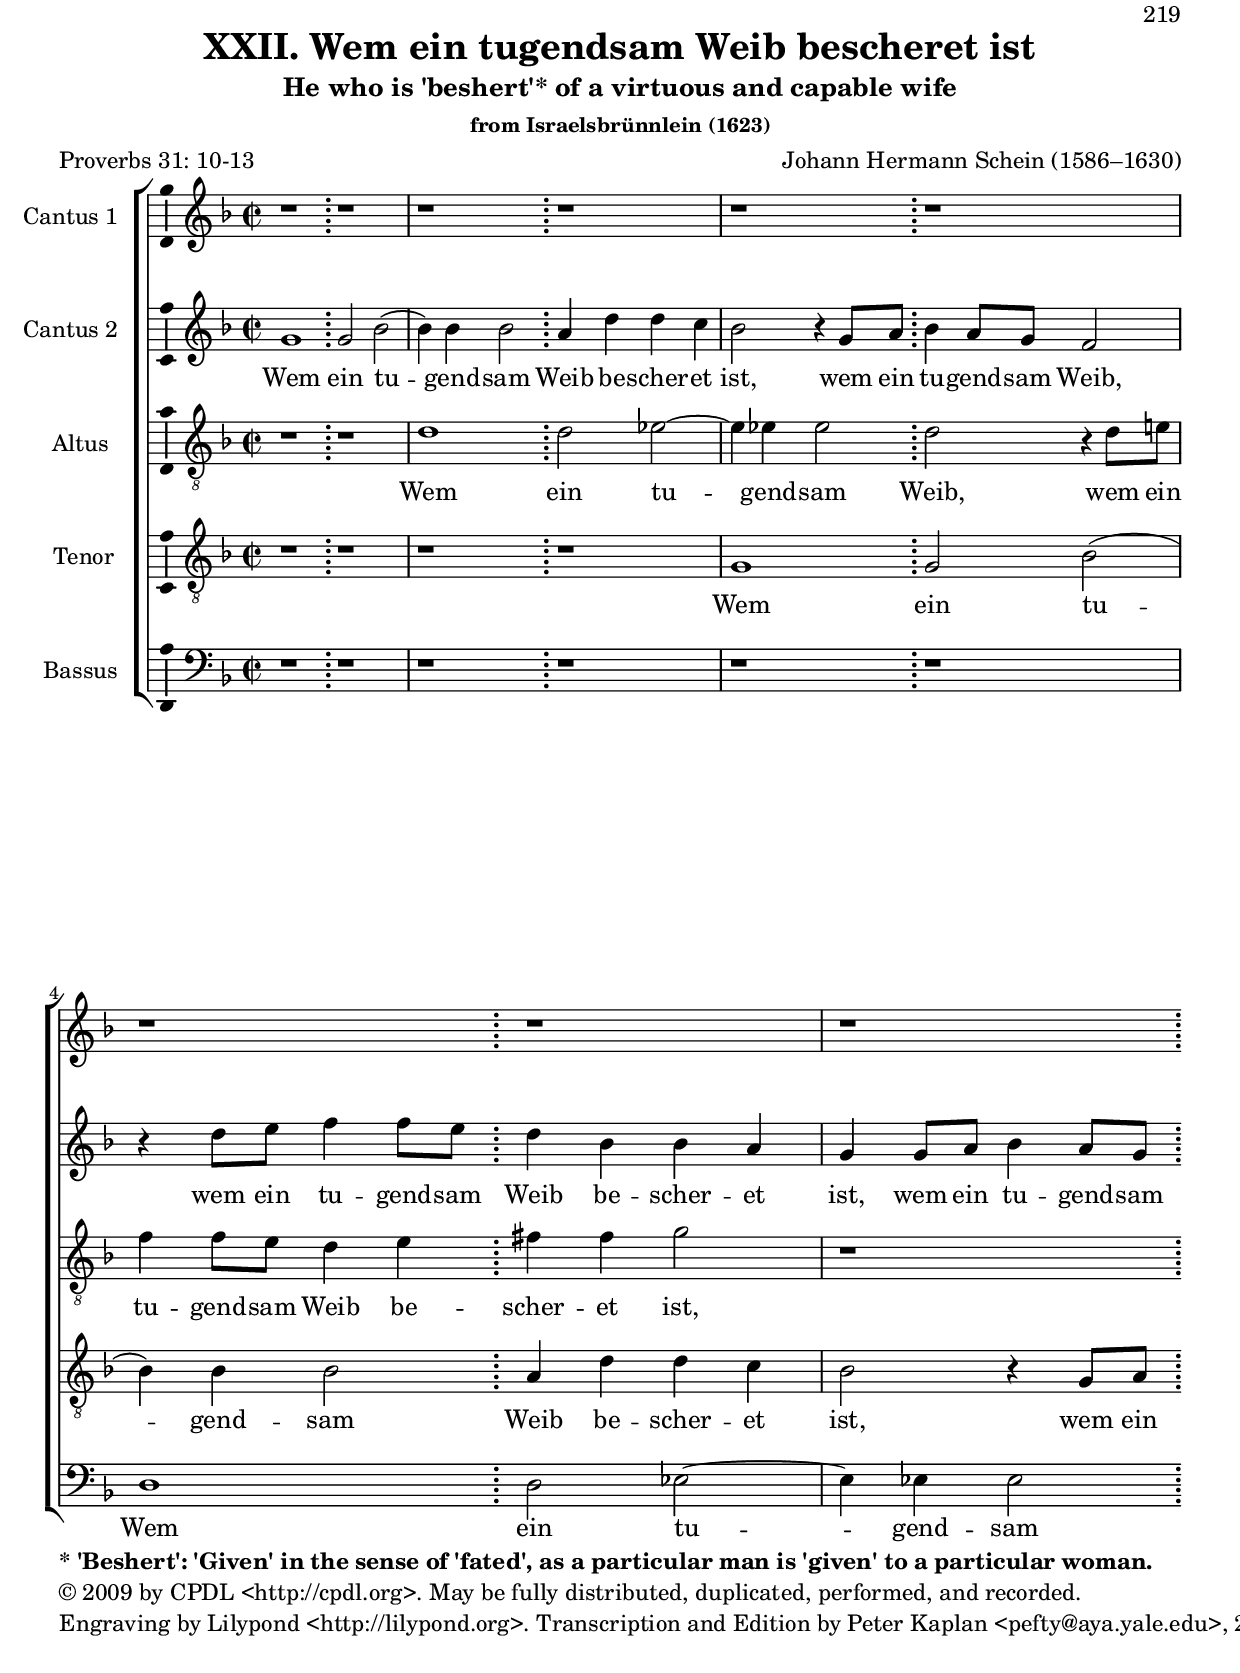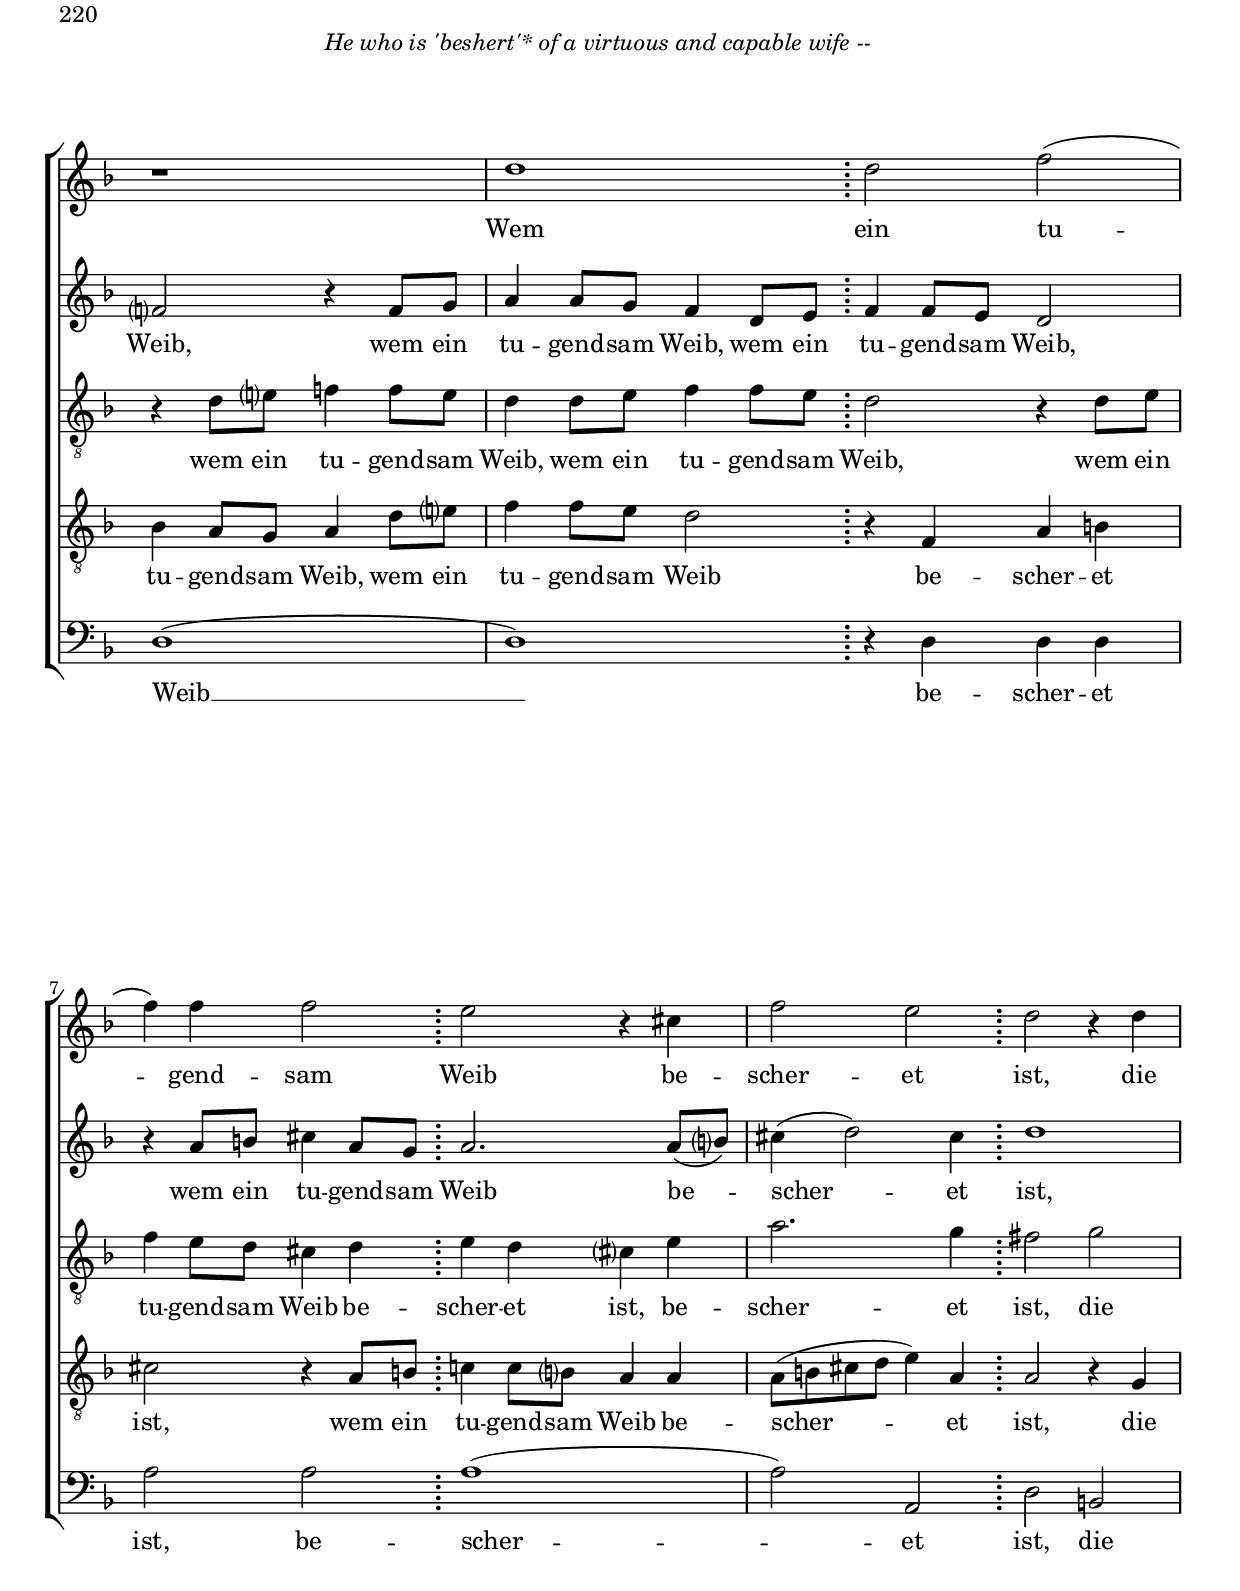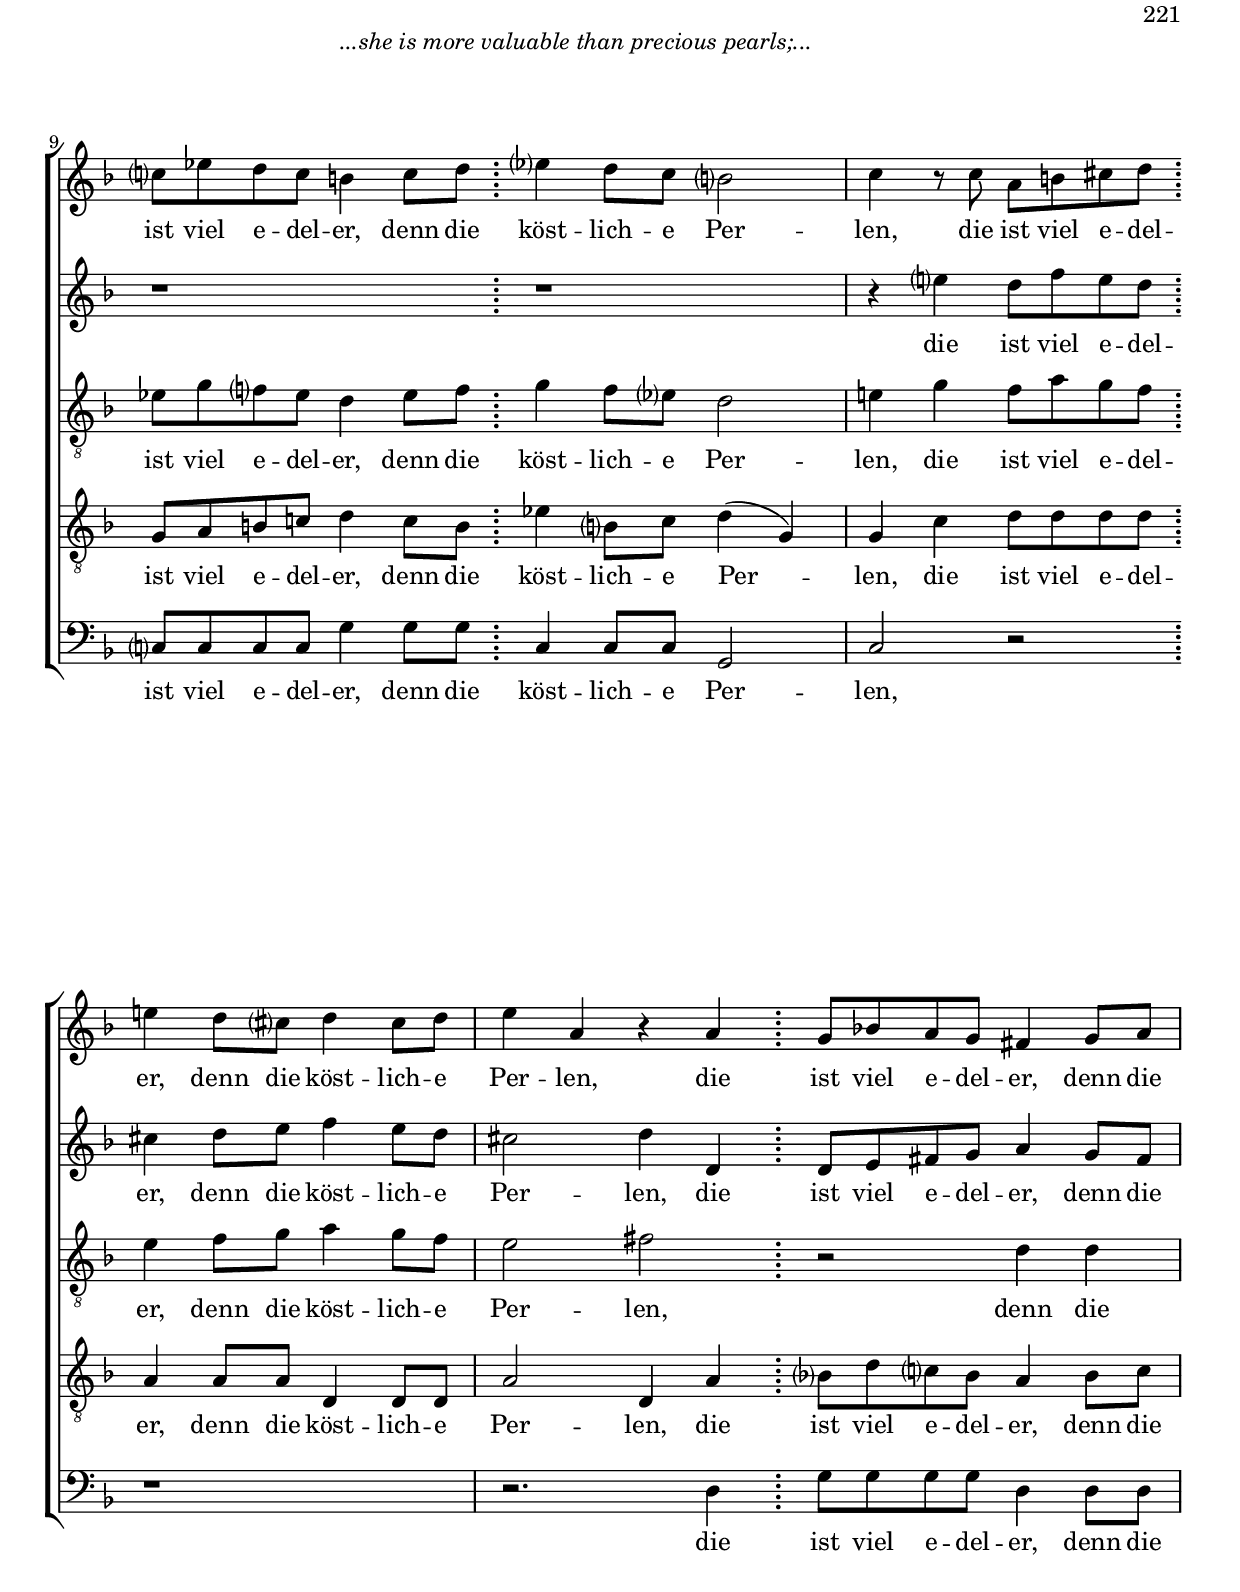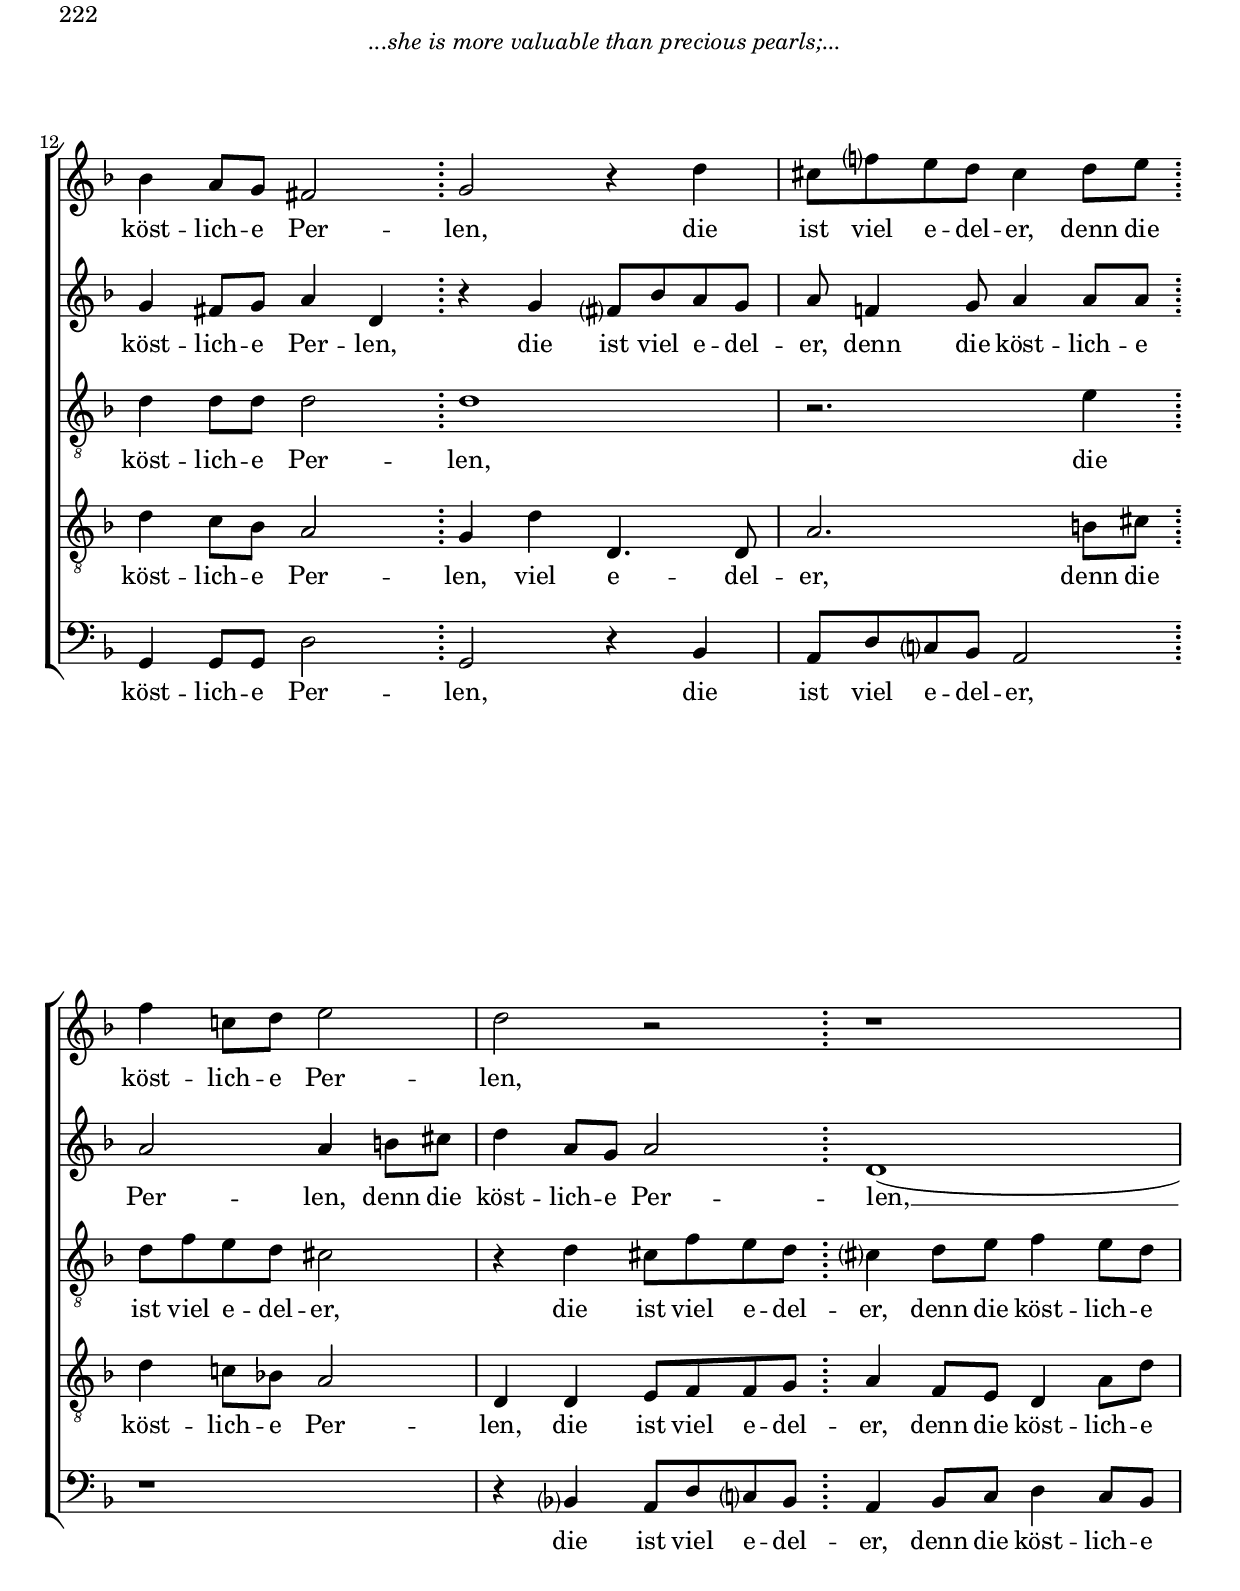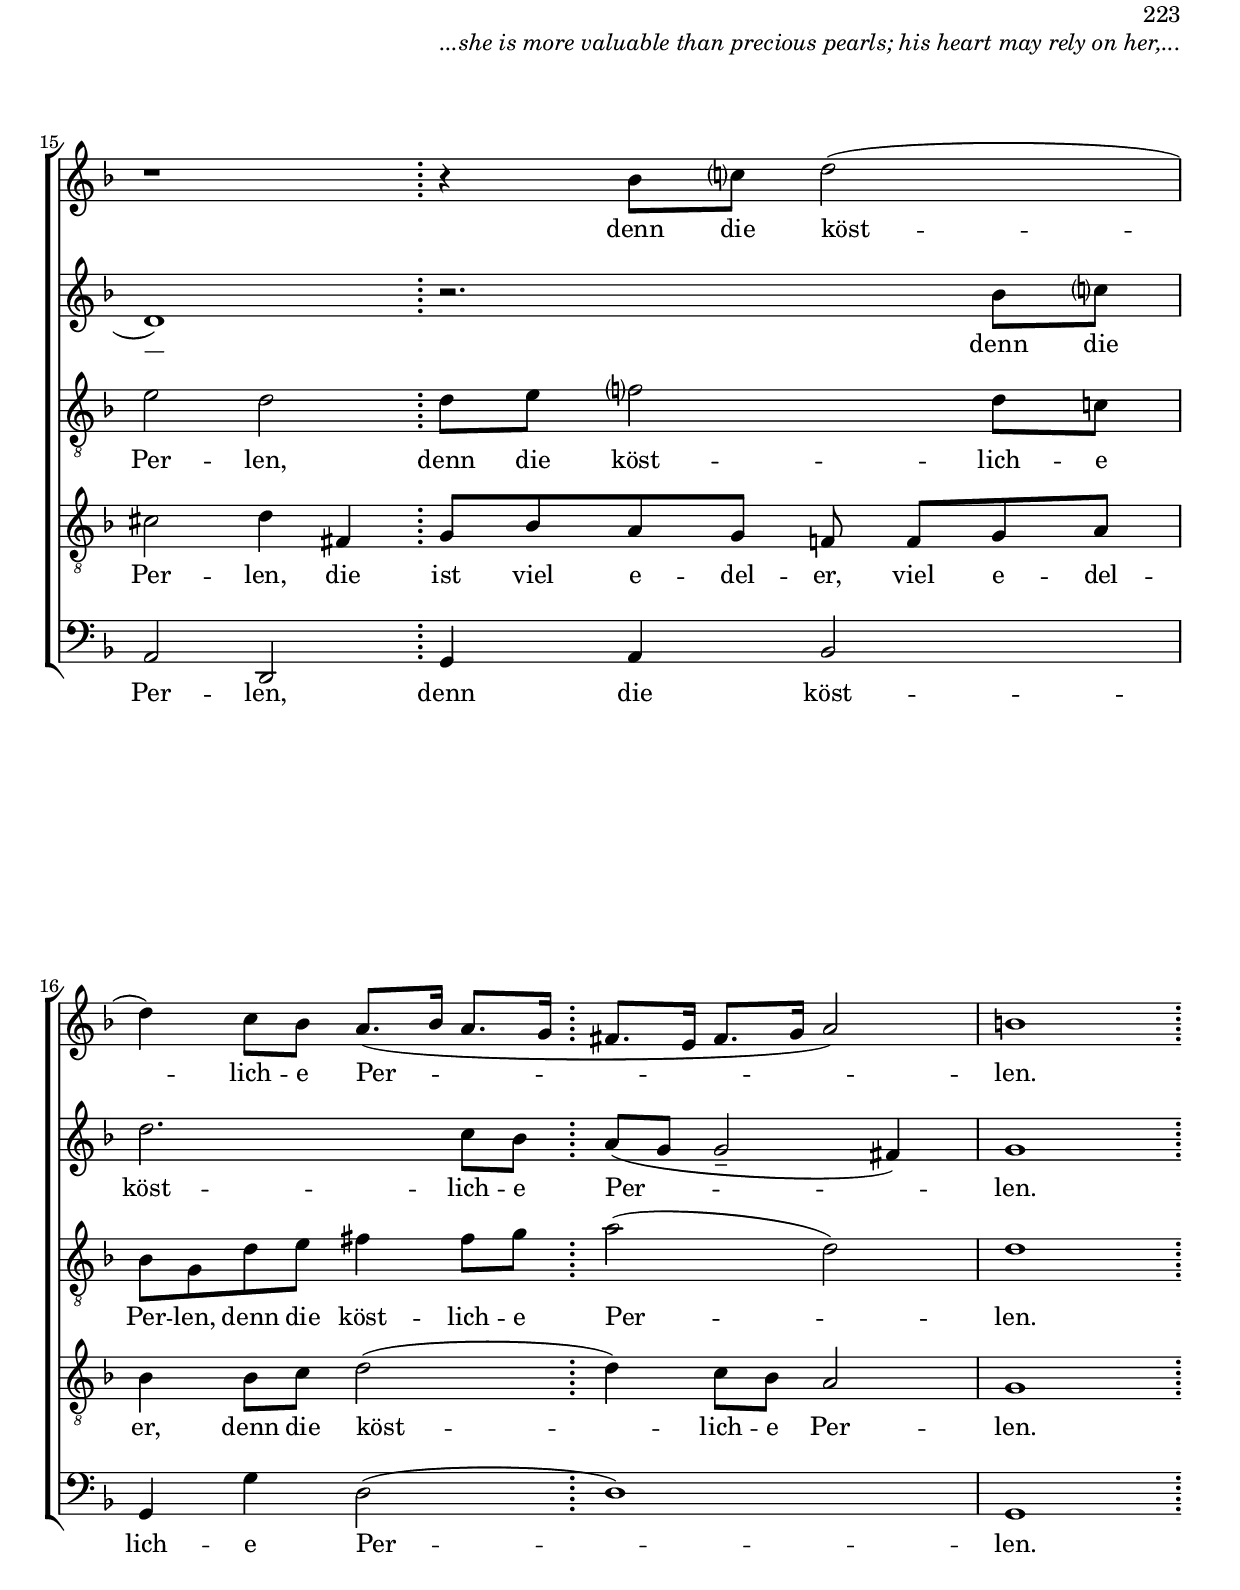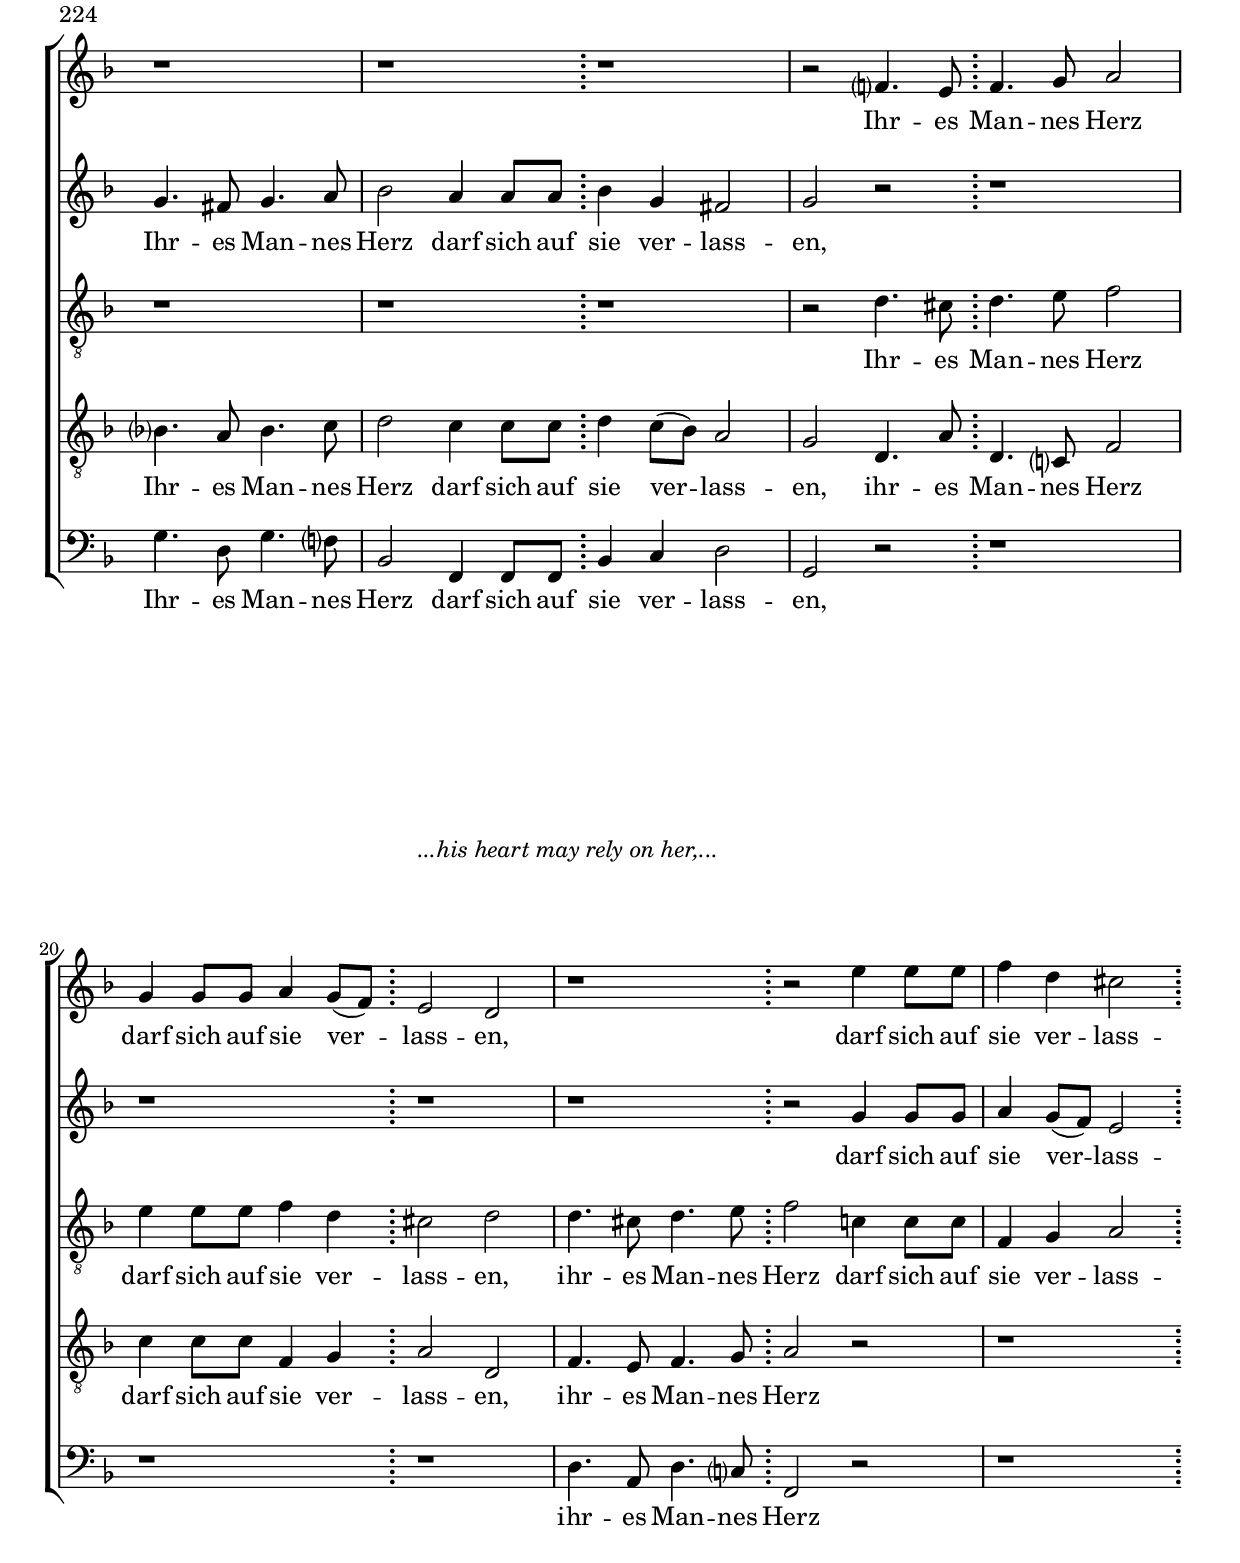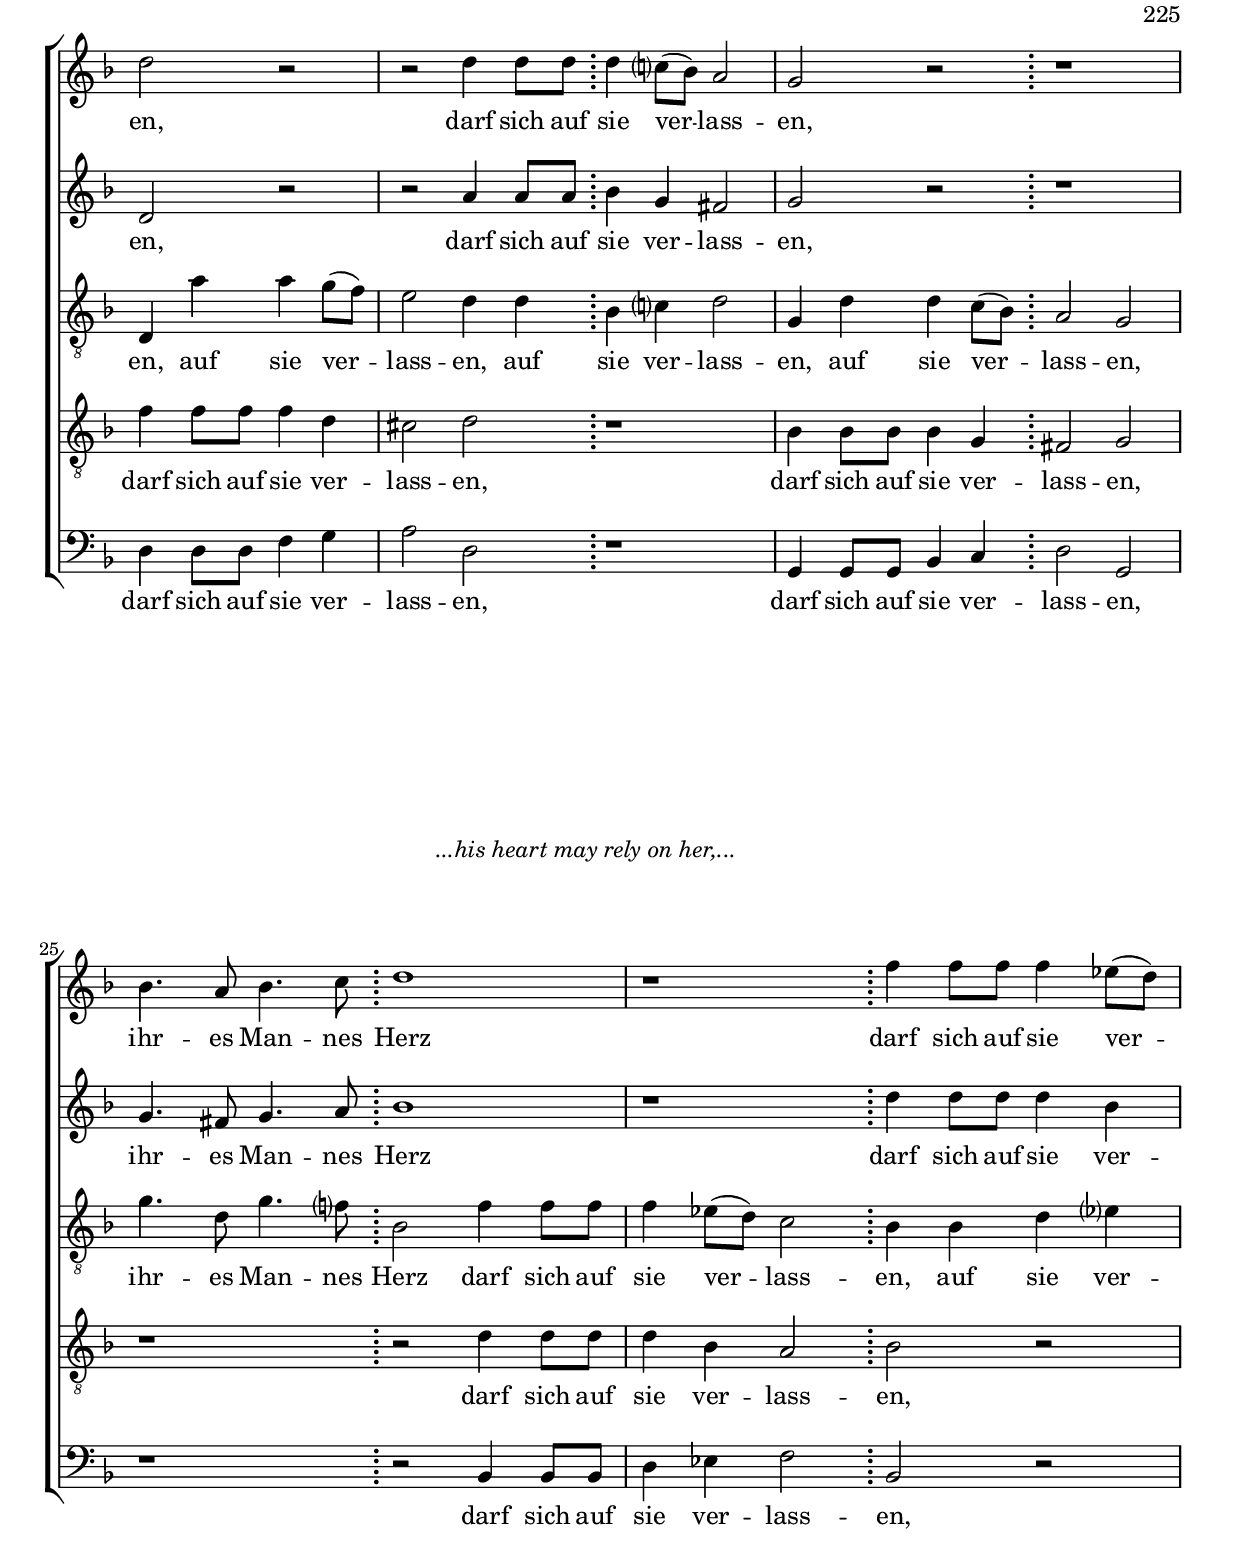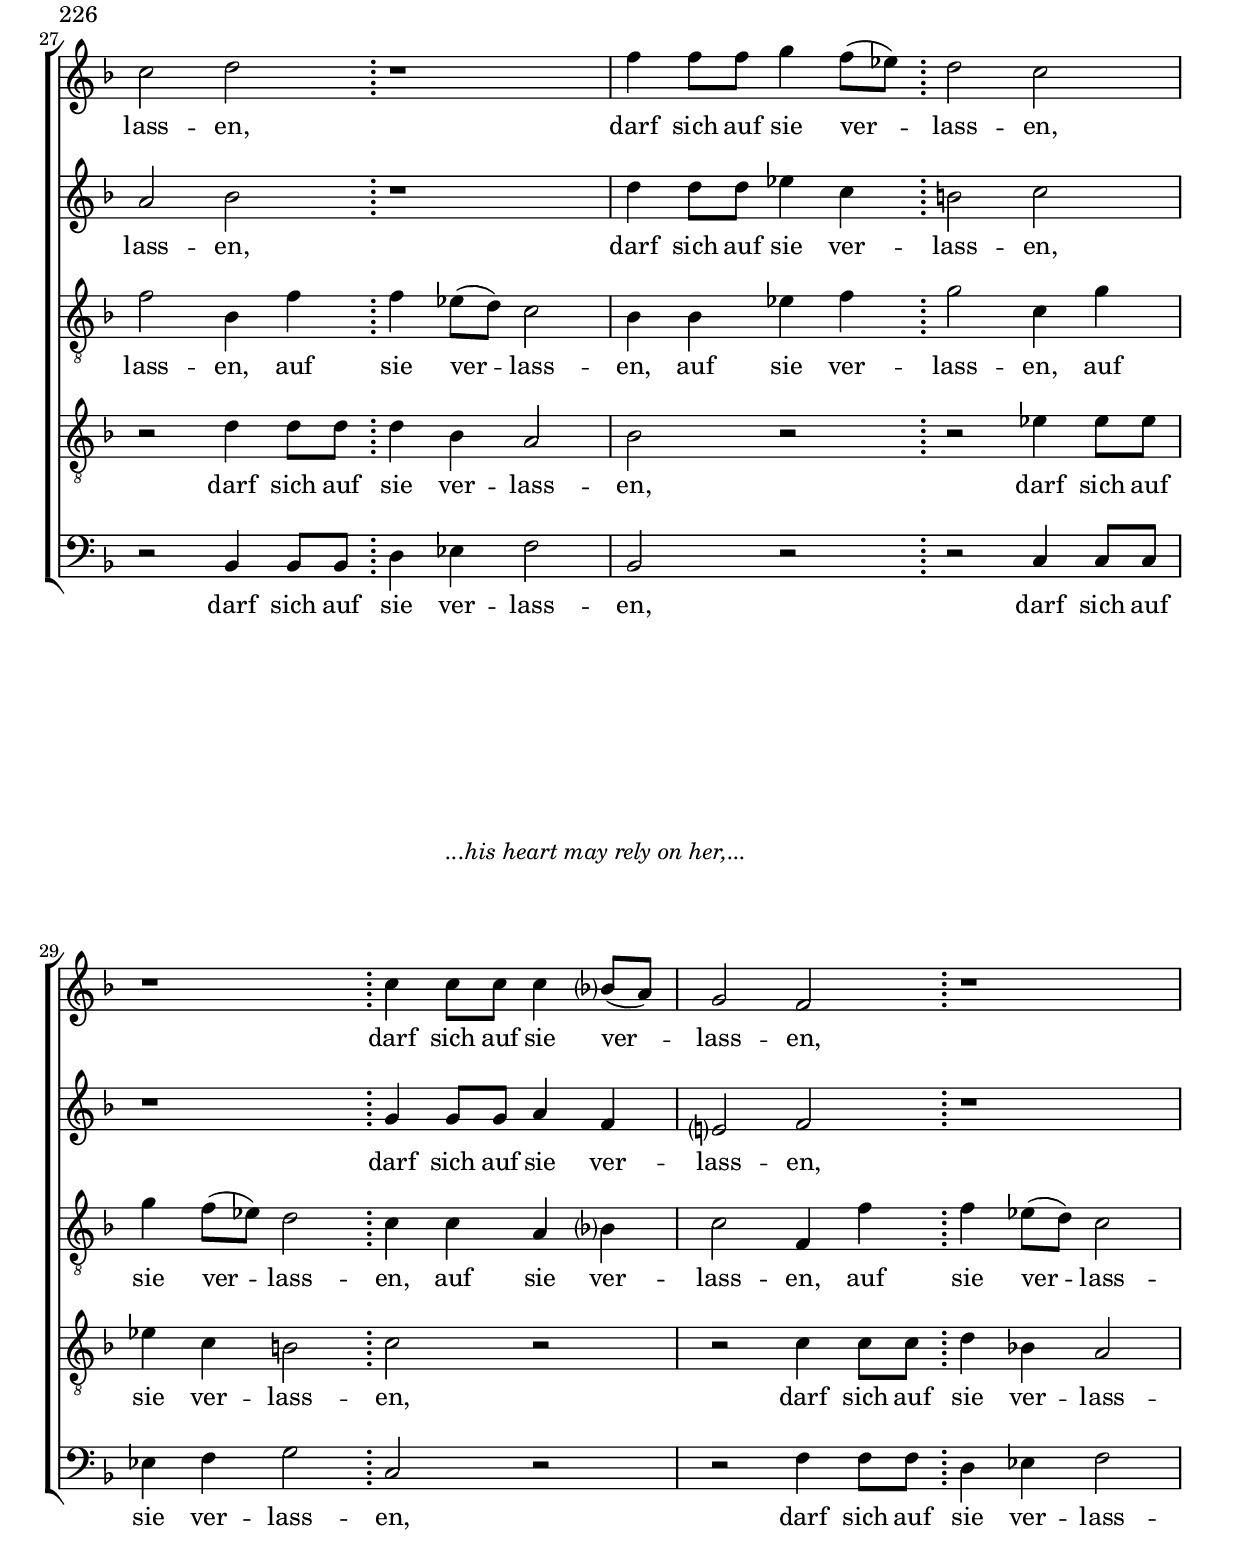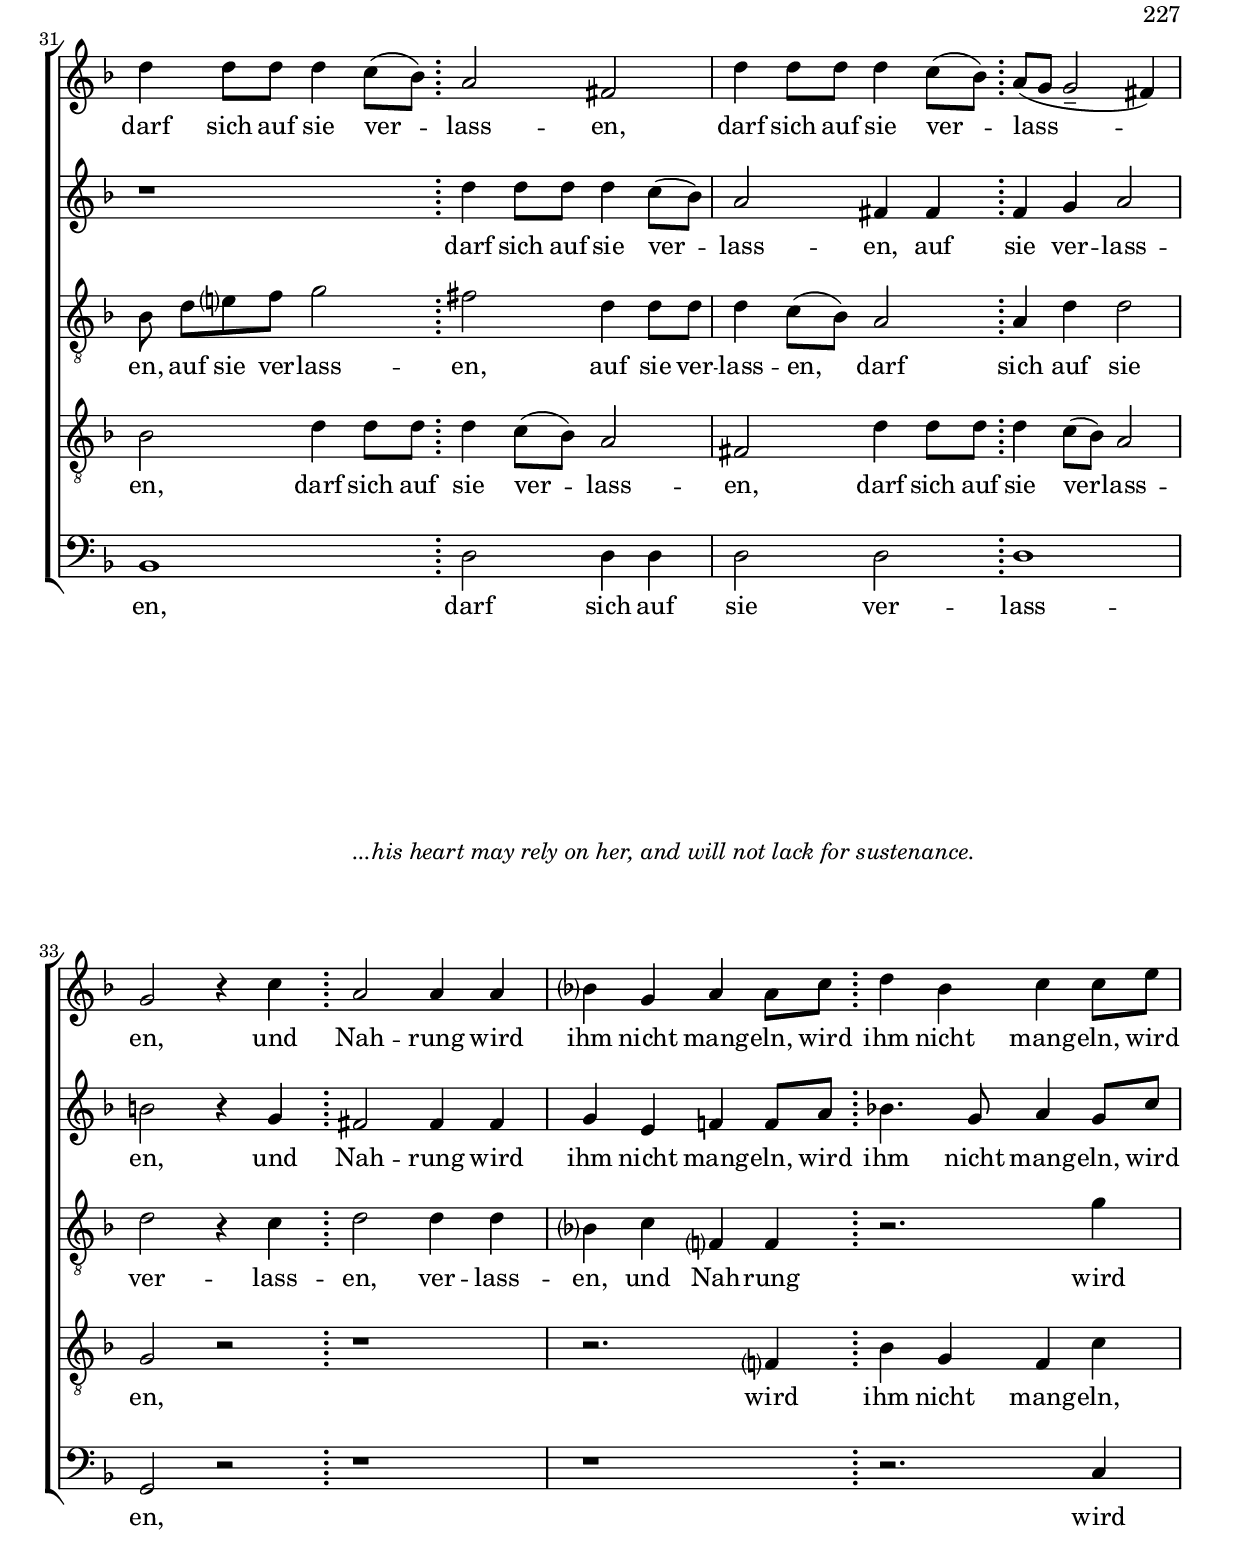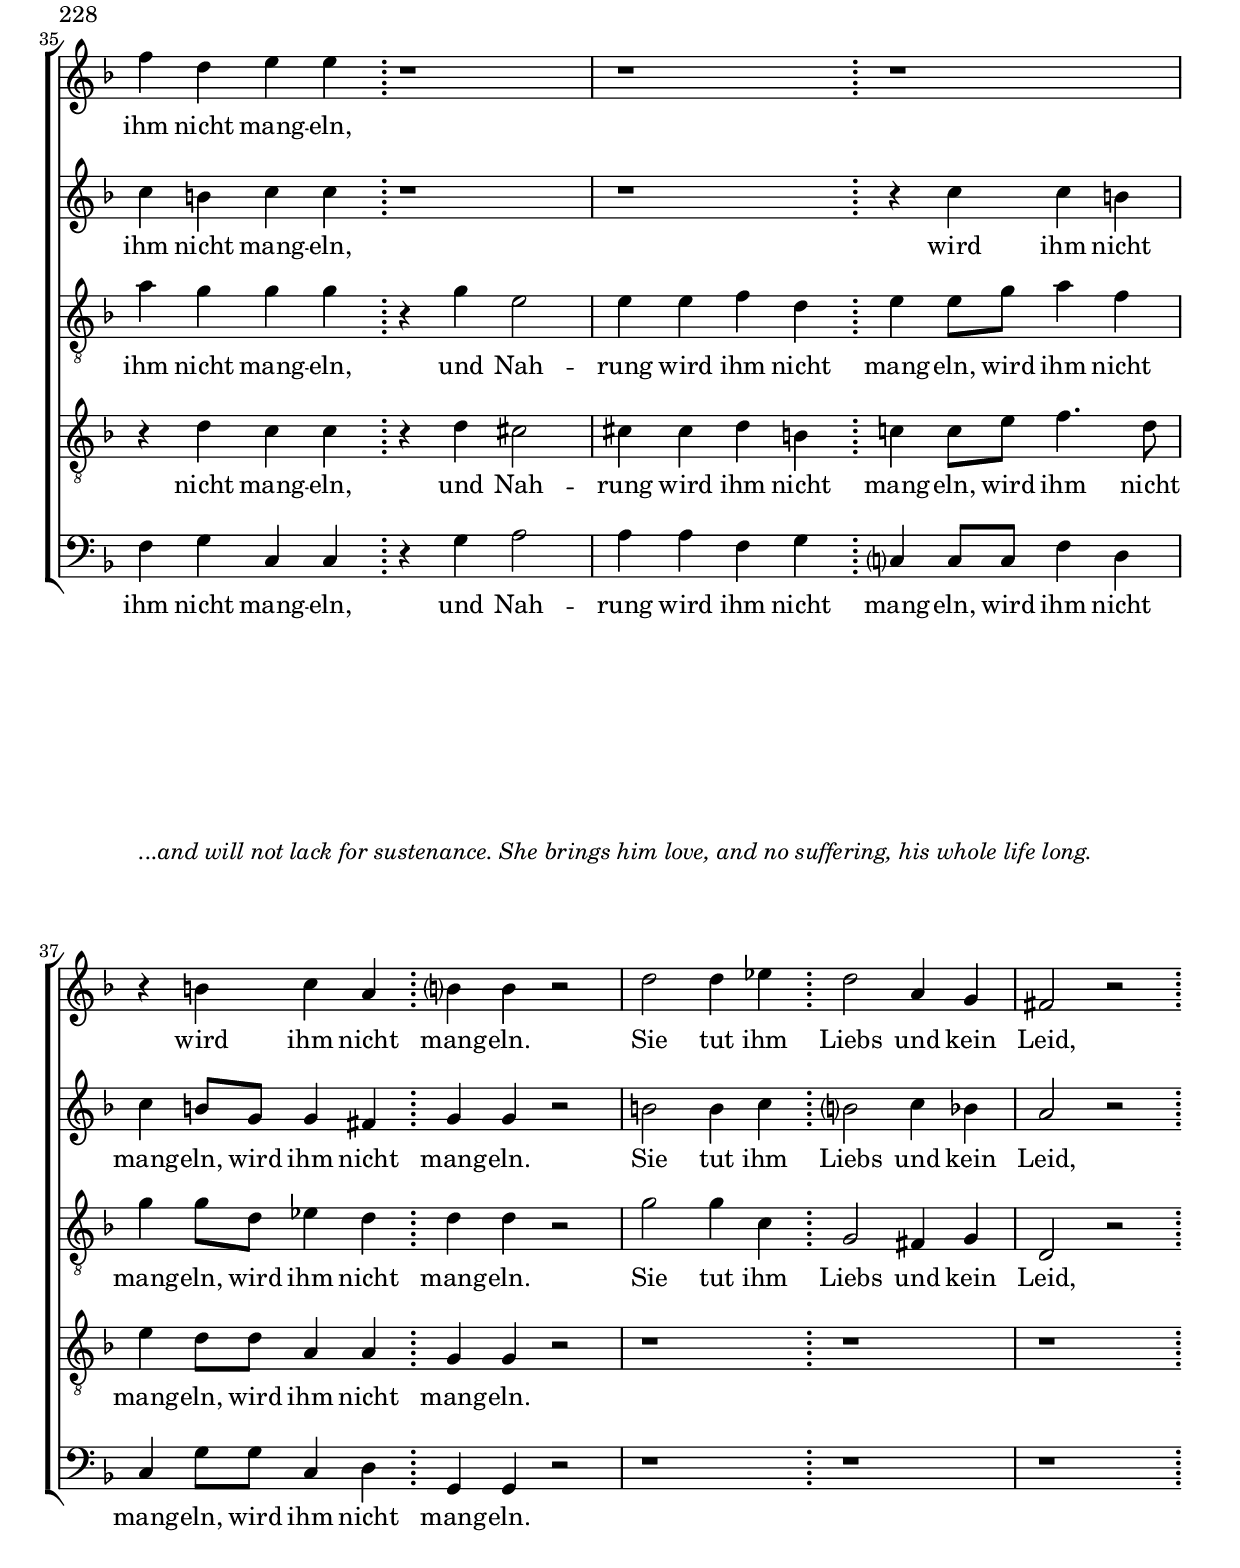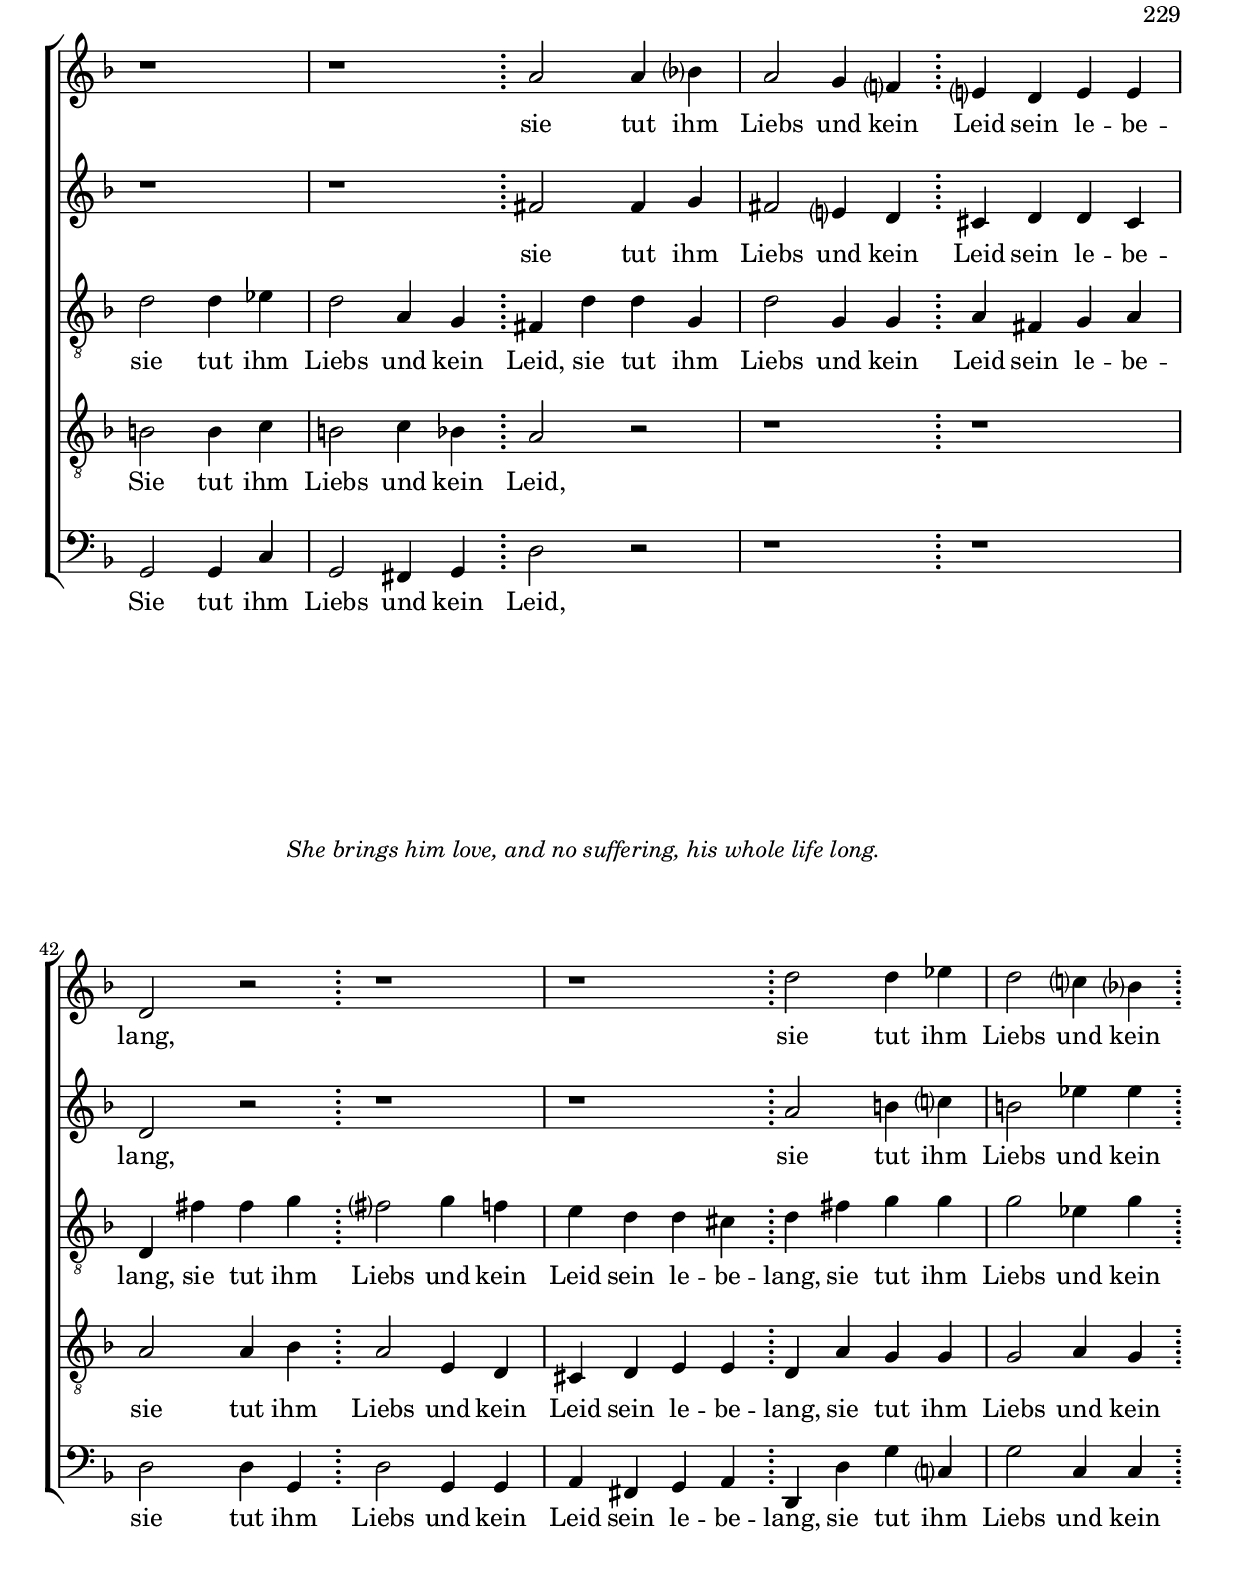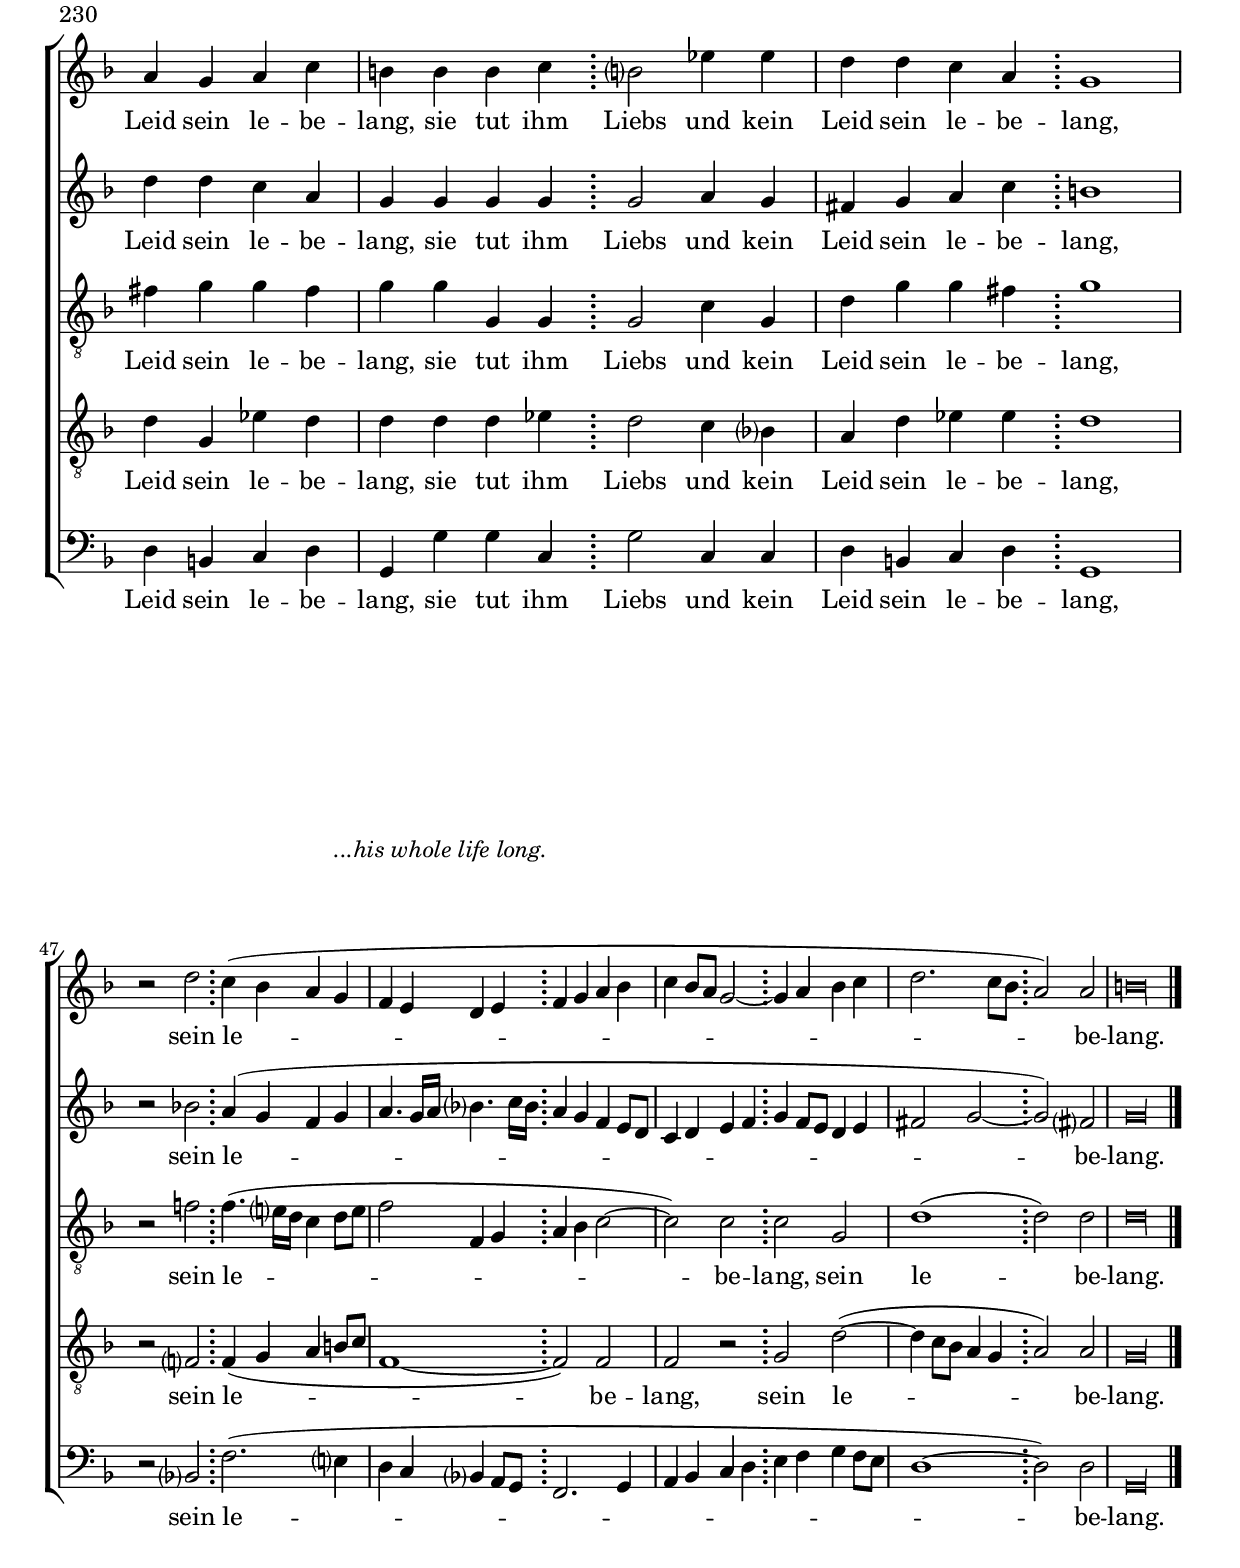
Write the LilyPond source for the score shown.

     \version "2.10.10"

twentytwolineone = \markup{ \hspace#0 \raise #10 \italic \line {He who is 'beshert'* of a virtuous and capable wife -- }}
twentytwolinetwo = \markup{ \hspace#0 \raise #10 \italic \line {...she is more valuable than precious pearls;...}}
twentytwolinetwothree = \markup{ \hspace#0 \raise #10 \italic \line {...she is more valuable than precious pearls; his heart may rely on her,...}}
twentytwolinethree = \markup{ \hspace#0 \raise #10 \italic \line {...his heart may rely on her,...}}
twentytwolinethreefour = \markup{ \hspace#0 \raise #10 \italic \line {...his heart may rely on her, and will not lack for sustenance.}}
twentytwolinefourfive = \markup{ \hspace#0 \raise #10 \italic \line {...and will not lack for sustenance. She brings him love, and no suffering, his whole life long.}}
twentytwolinefive = \markup{ \hspace#0 \raise #10 \italic \line {She brings him love, and no suffering, his whole life long.}}
twentytwolinefiveb = \markup{ \hspace#0 \raise #10 \italic \line {...his whole life long.}}


\paper {
 first-page-number = #219
 print-first-page-number = ##t
  between-system-space = 2.0\cm
  between-system-padding = #1
  ragged-bottom=##f
  ragged-last-bottom=##f
  bottom-margin = 2.0\cm
  top-margin = 0.1\cm
%  system-count = #16
  systemSeparatorMarkup = ""
	oddFooterMarkup = \markup \abs-fontsize #11 {
		\on-the-fly #first-page { \column { 
        \bold \line{* 'Beshert': 'Given' in the sense of 'fated', as a particular man is 'given' to a particular woman.}
              \line {© 2009 by CPDL <http://cpdl.org>. May be fully distributed, duplicated, performed, and recorded.}
              \line {Engraving by Lilypond <http://lilypond.org>. Transcription and Edition by Peter Kaplan <pefty@aya.yale.edu>, 2009.}
                                               }
                                     }
                                                   }
        }
\header {
    title = "XXII. Wem ein tugendsam Weib bescheret ist"
    subtitle = "He who is 'beshert'* of a virtuous and capable wife"
    subsubtitle = "from Israelsbrünnlein (1623)"
    composer = "Johann Hermann Schein (1586–1630)"
    date = "1623"
    poet = "Proverbs 31: 10-13"
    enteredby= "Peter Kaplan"
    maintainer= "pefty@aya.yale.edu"
    texidoc = "I have tried to limit my own editorial markings and interpretations.  Altus line cleffed for tenor rather than treble voice."
}



\pointAndClickOff

     \score { 
      <<
        \new ChoirStaff <<
        \new Staff = CantusOne <<
               {  
      <<
     \override Stem #'neutral-direction = #up 
     \override Staff.TimeSignature #'style = #'()
        \clef treble
        \key d \minor 
        \new Voice = "CantusOne" {
     \override NoteHead #'style = #'baroque
        \set Staff.midiInstrument = "synth voice"
        \set Staff.vocalName = "Cantus 1  "

\time 4/2
\once \override Staff.TimeSignature #'stencil = #ly:text-interface::print
\once \override Staff.TimeSignature #'text = \markup \musicglyph #"timesig.C22"
% final copy should just say "¢"
r1                                      \bar ":" r
r1                                      \bar ":" r
r1                                      \bar ":" r
\break
r1                                      \bar ":" r
% measure 5
r1                                                 \bar ":" <<{r}{s2 s^\twentytwolineone}>> 
d''1                                               \bar ":" d''2 f''(
f''4) f'' f''2                            \bar ":" e''2 r4 cis''
f''2 e''                                           \bar ":" d'' r4 d''
c''?8 ees'' d'' c'' b'4^\twentytwolinetwo c''8 d'' \bar ":" ees''?4 d''8 c'' b'?2 
% measure 10
c''4 r8 c''8 a' b' cis'' d''                     \bar ":" e''!4 d''8 cis''? d''4 cis''8 d''
e''4 a' r a'                                     \bar ":" g'8 bes'! a' g' fis'4 g'8 a'
bes'4 a'8 g' <<{fis'2}{s4 s^\twentytwolinetwo}>> \bar ":" g'2 r4 d''                    
cis''8 f''? e'' d'' cis''4 d''8 e''              \bar ":" f''4 c''8 d'' e''2
d''2 r                                           \bar ":" r1
                                \break
% measure 15
r1                                      \bar ":" r4^\twentytwolinetwothree bes'8 c''? d''2(
d''4) c''8 bes' a'8.( bes'16 a'8. g'16  \bar ":" fis'8. e'16 fis'8. g'16 a'2)
b'1                           \break    \bar ":" r
r1                                      \bar ":" r
r2 f'?4. e'8                            \bar ":" f'4. g'8 a'2
% measure 20
g'4 g'8 g' a'4 g'8( f')                 \bar ":" e'2^\twentytwolinethree d'
r1                                      \bar ":" r2 e''4 e''8 e''
f''4 d'' cis''2                         \bar ":" d''2 r
r2 d''4 d''8 d''                        \bar ":" d''4 c''?8( bes') a'2
g'2 r                                   \bar ":" r1
                                \break
% measure 25
bes'4. a'8 bes'4. c''8                  \bar ":" <<{d''1}{s4 s2.^\twentytwolinethree}>>
r1                                      \bar ":" f''4 f''8 f'' f''4 ees''8( d'')
c''2 d''                                \bar ":" r1
f''4 f''8 f'' g''4 f''8( ees'')         \bar ":" d''2 c''
r1                                      \bar ":" c''4 c''8^\twentytwolinethree c'' c''4 bes'?8( a')
% measure 30 
g'2 f'                                  \bar ":" r1
d''4 d''8 d'' d''4 c''8( bes')          \bar ":" a'2 fis'
d''4 d''8 d'' d''4 c''8( bes')          \bar ":" a'( g' g'2-- fis'4) 
                               \break
g'2 r4 c''                              \bar ":" a'2^\twentytwolinethreefour a'4 a'
bes'?4 g' a' a'8 c''                    \bar ":" d''4 bes' c'' c''8 e''
% measure 35
f''4 d'' e'' e''                        \bar ":" r1
r1                                      \bar ":" r
r4^\twentytwolinefourfive b' c'' a'     \bar ":" b'? b' r2
d''2 d''4 ees''                         \bar ":" d''2 a'4 g'
fis'2 r                                 \bar ":" r1
% measure 40
r1                                      \bar ":" a'2 a'4 bes'?
a'2 g'4 f'?                             \bar ":" e'? d' e' e'
d'2 <<{r}{s4 s^\twentytwolinefive}>>    \bar ":" r1
r1                                      \bar ":" d''2 d''4 ees''
d''2 c''?4 bes'?                        \bar ":" a'4 g' a' c''
% measure 45
b'4 b' b' c''                           \bar ":" b'?2 ees''4 ees''
d''4 d'' c'' a'                         \bar ":" g'1
                                \break
r2 d''                                  \bar ":" c''4( bes' a' g'^\twentytwolinefiveb
f'4 e' d' e'                            \bar ":" f' g' a'  bes'
c''4 bes'8 a' g'2~                      \bar ":" g'4 a' bes' c''
d''2. c''8 bes'                         \bar ":" a'2) a'
\time 8/2
\once \override Staff.TimeSignature #'stencil = #ly:text-interface::print
b'\longa    \bar "|."
}
>>
}

>>

\new Lyrics 
\lyricsto "CantusOne"
        { 





Wem ein tu --
 gend -- sam Weib be --
scher -- et ist, die
ist viel e -- del -- er, denn die köst -- lich -- e Per --
len, die ist viel e -- del -- er, denn die köst -- lich -- e 
Per -- len, die ist viel e -- del -- er, denn die 
köst -- lich -- e Per -- len, die
ist viel e -- del -- er, denn die köst -- lich -- e Per --
len,
 denn die köst -- 
 lich -- e Per --
len.

 Ihr -- es Man -- nes Herz
darf sich auf sie ver -- lass -- en,
 darf sich auf 
sie ver -- lass -- en,
 darf sich auf sie ver -- lass -- 
en,
ihr -- es Man -- nes Herz
 darf sich auf sie ver -- 
lass -- en,
darf sich auf sie ver -- lass -- en,
 darf sich auf sie ver -- 
lass -- en,
darf sich auf sie ver -- lass -- en,
darf sich auf sie ver -- lass -- 
en, und Nah -- rung wird
ihm nicht mang -- eln, wird
ihm nicht mang -- eln, wird
ihm nicht mang -- eln,

 wird ihm nicht mang -- eln.
Sie tut ihm Liebs und kein
Leid,
 sie tut ihm 
Liebs und kein Leid sein le -- be --
lang,
 sie tut ihm 
Liebs und kein Leid sein le -- be --
lang, sie tut ihm Liebs und kein 
Leid sein le -- be -- lang,
 sein le -- 


 be -- 
lang.

}



        \new Staff = CantusTwo <<
               {  
      <<
     \override Stem #'neutral-direction = #up 
     \override Staff.TimeSignature #'style = #'()
        \clef treble
        \key d \minor 
        \new Voice = "CantusTwo" {
     \override NoteHead #'style = #'baroque
        \set Staff.midiInstrument = "synth voice"
        \set Staff.vocalName = "Cantus 2  "

\time 4/2
\once \override Staff.TimeSignature #'stencil = #ly:text-interface::print
\once \override Staff.TimeSignature #'text = \markup \musicglyph #"timesig.C22"
% final copy should just say "¢"
g'1 g'2 bes'( 
bes'4) bes' bes'2 a'4 d'' d'' c'' 
bes'2 r4 g'8 a' bes'4 a'8 g' f'2
r4 d''8 e'' f''4 f''8 e'' d''4 bes' bes' a'
% measure 5
g'4 g'8 a' bes'4 a'8 g' f'?2 r4 f'8 g'
a'4 a'8 g' f'4 d'8 e' f'4 f'8 e' d'2
r4 a'8 b' cis''4 a'8 g' a'2. a'8( b'?)
cis''4( d''2) cis''4 d''1
r1 r
% measure 10
r4 e''? d''8 f'' e'' d'' cis''4 d''8 e'' f''4 e''8 d'' 
cis''2 d''4 d' d'8 e' fis' g' a'4 g'8 fis'
g'4 fis'8 g' a'4 d' r g' fis'?8 bes' a' g'
a'8 f'!4 g'8 a'4 a'8 a' a'2 a'4 b'8 cis''
d''4 a'8 g' a'2 d'1(
% measure 15
d'1) r2. bes'8 c''?
d''2. c''8 bes' a'( g' g'2-- fis'4)
g'1 g'4. fis'8 g'4. a'8
bes'2 a'4 a'8 a' bes'4 g' fis'2
g'2 r r1
% measure 20
r1 r
r1 r2 g'4 g'8 g'
a'4 g'8( f') e'2 d' r
r2 a'4 a'8 a' bes'4 g' fis'2
g'2 r r1
% measure 25
g'4. fis'8 g'4. a'8 bes'1
r1 d''4 d''8 d'' d''4 bes'
a'2 bes' r1
d''4 d''8 d'' ees''4 c'' b'2 c''
r1 g'4 g'8 g' a'4 f'
% measure 30 
e'?2 f' r1
r1 d''4 d''8 d'' d''4 c''8( bes')
a'2 fis'4 fis' fis' g' a'2
b'2 r4 g' fis'2 fis'4 fis'
g'4 e' f'! f'8 a' bes'!4. g'8 a'4 g'8 c''
% measure 35
c''4 b' c'' c'' r1
r1 r4 c'' c'' b'
c''4 b'8 g' g'4 fis' g' g' r2
b'2 b'4 c'' b'?2 c''4 bes'
a'2 r r1
% measure 40
r1 fis'2 fis'4 g'
fis'2 e'?4 d' cis' d' d' cis'
d'2 r r1
r1 a'2 b'4 c''?
b'2 ees''4 ees'' d'' d'' c'' a'
g'4 g' g' g' g'2 a'4 g'
fis'4 g' a' c'' b'1
r2 bes'! a'4( g' f' g'
a'4. g'16 a' bes'?4. c''16 bes' a'4 g' f' e'8 d'
c'4 d' e' f' g' f'8 e' d'4 e'
fis'2 g'~g') fis'?
\time 8/2
\once \override Staff.TimeSignature #'stencil = #ly:text-interface::print
g'\longa
\bar "|."
}
>>
}

>>

\new Lyrics 
\lyricsto "CantusTwo"
        { 
Wem ein tu --
 gend -- sam Weib be -- scher -- et 
ist, wem ein tu -- gend -- sam Weib,
 wem ein tu -- gend -- sam Weib be -- scher -- et 
ist, wem ein tu -- gend -- sam Weib, wem ein 
tu -- gend -- sam Weib, wem ein tu -- gend -- sam Weib,
 wem ein tu -- gend -- sam Weib be -- 
scher -- et ist, 

 die ist viel e -- del -- er, denn die köst -- lich -- e 
Per -- len, die ist viel e -- del -- er, denn die 
köst -- lich -- e Per -- len, die ist viel e -- del -- 
er, denn die köst -- lich -- e Per -- len, denn die 
köst -- lich -- e Per -- len,
__ denn die 
köst -- lich -- e Per -- 
len. Ihr -- es Man -- nes 
Herz darf sich auf sie ver -- lass -- 
en,

 darf sich auf 
sie ver -- lass -- en,
 darf sich auf sie ver -- lass -- 
en,
ihr -- es Man -- nes Herz
 darf sich auf sie ver -- 
lass -- en,
darf sich auf sie ver -- lass -- en,
 darf sich auf sie ver -- 
lass -- en,
 darf sich auf sie ver -- 
lass -- en, auf sie ver -- lass -- 
en, und Nah -- rung wird
ihm nicht mang -- eln, wird ihm nicht mang -- eln, wird
ihm nicht mang -- eln,
 wird ihm nicht 
mang -- eln, wird ihm nicht mang -- eln.
Sie tut ihm Liebs und kein
Leid,
 sie tut ihm 
Liebs und kein Leid sein le -- be --
lang,
 sie tut ihm 
Liebs und kein Leid sein le -- be --
lang, sie tut ihm Liebs und kein 
Leid sein le -- be -- lang,
 sein le -- 


 be -- 
lang.

}



        \new Staff = Altus <<
               {  
      <<
     \override Stem #'neutral-direction = #up 
     \override Staff.TimeSignature #'style = #'()
        \clef "G_8"
        \key d \minor 
        \new Voice = "Altus" {
     \override NoteHead #'style = #'baroque
        \set Staff.midiInstrument = "synth voice"
        \set Staff.vocalName = "Altus  "
\time 4/2
\once \override Staff.TimeSignature #'stencil = #ly:text-interface::print
\once \override Staff.TimeSignature #'text = \markup \musicglyph #"timesig.C22"
% final copy should just say "¢"
r1 r
d'1 d'2 ees'~
ees'4 ees' ees'2 d' r4 d'8 e'
f'4 f'8 e' d'4 e' fis' fis' g'2
% measure 5
r1 r4 d'8 e'? f'!4 f'8 e'
d'4 d'8 e' f'4 f'8 e' d'2 r4 d'8 e'
f'4 e'8 d' cis'4 d' e' d' cis'? e'
a'2. g'4 fis'2 g'
ees'8 g' f'? ees' d'4 ees'8 f' g'4 f'8 ees'? d'2
% measure 10
e'!4 g' f'8 a' g' f' e'4 f'8 g' a'4 g'8 f' 
e'2 fis' r d'4 d'
d'4 d'8 d' d'2 d'1
r2. e'4 d'8 f' e' d' cis'2
r4 d' cis'8 f' e' d' cis'?4 d'8 e' f'4 e'8 d'
% measure 15
e'2 d' d'8 e' f'?2 d'8 c'!
bes8 g d' e' fis'4 fis'8 g' a'2( d')
d'1 r
r1 r
r2 d'4. cis'8 d'4. e'8 f'2
% measure 20
e'4 e'8 e' f'4 d' cis'2 d'
d'4. cis'8 d'4. e'8 f'2 c'4 c'8 c'
f4 g a2 d4 a' a' g'8( f')
e'2 d'4 d' bes c'? d'2
g4 d' d' c'8( bes) a2 g
% measure 25
g'4. d'8 g'4. f'?8 bes2 f'4 f'8 f'
f'4 ees'8( d') c'2 bes4 bes d' ees'?
f'2 bes4 f' f' ees'8( d') c'2
bes4 bes ees' f' g'2 c'4 g'
g'4 f'8( ees') d'2 c'4 c' a bes?
% measure 30 
c'2 f4 f' f' ees'8( d') c'2
bes8\noBeam d'[ e'? f'] g'2 fis' d'4 d'8 d'
d'4 c'8( bes) a2 a4 d' d'2
d'2 r4 c' d'2 d'4 d'
bes?4 c' f? f r2. g'4 
% measure 35
a'4 g' g' g' r g' e'2
e'4 e' f' d' e' e'8 g' a'4 f'
g'4 g'8 d' ees'4 d' d' d' r2
g'2 g'4 c' g2 fis4 g
d2 r d' d'4 ees'
% measure 40
d'2 a4 g fis d' d' g
d'2 g4 g a fis g a
d4 fis' fis' g' fis'?2 g'4 f'
e'4 d' d' cis' d' fis' g' g'
g'2 ees'4 g' fis' g' g' fis'

g'4 g' g g g2 c'4 g
d'4 g' g' fis' g'1
r2 f'! f'4.( e'?16 d' c'4 d'8 e'
f'2 f4 g a bes c'2~
c'2) c' c' g
d'1( d'2) d'
\time 8/2
\once \override Staff.TimeSignature #'stencil = #ly:text-interface::print
d'\longa
\bar "|."
}
>>
}

>>

\new Lyrics 
\lyricsto "Altus"
        { 

Wem ein tu --
 gend -- sam Weib, wem ein 
tu -- gend -- sam Weib be -- scher -- et ist, 
 wem ein tu -- gend -- sam 
Weib, wem ein tu -- gend -- sam Weib, wem ein 
tu -- gend -- sam Weib be -- scher -- et ist, be -- 
scher -- et ist, die
ist viel e -- del -- er, denn die köst -- lich -- e Per --
len, die ist viel e -- del -- er, denn die köst -- lich -- e 
Per -- len, denn die 
köst -- lich -- e Per -- len,
 die ist viel e -- del -- er,
 die ist viel e -- del -- er, denn die köst -- lich -- e 
Per -- len, denn die köst -- lich -- e 
Per -- len, denn die köst -- lich -- e Per --
len.

 Ihr -- es Man -- nes Herz
darf sich auf sie ver -- lass -- en,
ihr -- es Man -- nes Herz darf sich auf 
sie ver -- lass -- en, auf sie ver -- 
lass -- en, auf sie ver -- lass -- 
en, auf sie ver -- lass -- en,
ihr -- es Man -- nes Herz darf sich auf 
sie ver -- lass -- en, auf sie ver -- 
lass -- en, auf sie ver -- 
lass -- en, auf sie ver -- lass -- 
en, auf sie ver -- lass -- en, auf 
sie ver -- lass -- en, auf sie ver -- 
lass -- en, auf sie ver -- lass -- 
en, auf sie ver -- lass -- en, darf sich auf 
sie ver -- lass -- en, ver -- lass -- 
en, und Nah -- rung wird
ihm nicht mang -- eln, und Nah -- 
rung wird ihm nicht mang -- eln, wird ihm nicht 
mang -- eln, wird ihm nicht mang -- eln.
Sie tut ihm Liebs und kein
Leid, sie tut ihm 
Liebs und kein Leid, sie tut ihm 
Liebs und kein Leid sein le -- be --
lang, sie tut ihm Liebs und kein 
Leid sein le -- be -- lang, sie tut ihm 
Liebs und kein Leid sein le -- be -- 
lang, sie tut ihm Liebs und kein 
Leid sein le -- be -- lang, 
 sein le -- 

 be -- lang, sein 
le -- be -- 
lang.

}


        \new Staff = Tenor <<
               {  
      <<
     \override Stem #'neutral-direction = #up 
     \override Staff.TimeSignature #'style = #'()
        \clef "G_8"
        \key d \minor 
        \new Voice = "Tenor" {
     \override NoteHead #'style = #'baroque
        \set Staff.midiInstrument = "synth voice"
        \set Staff.vocalName = "Tenor "

\time 4/2
\once \override Staff.TimeSignature #'stencil = #ly:text-interface::print
\once \override Staff.TimeSignature #'text = \markup \musicglyph #"timesig.C22"
% final copy should just say "¢"
r1 r
r1 r
g1 g2 bes(
bes4) bes bes2 a4 d' d' c'
% measure 5
bes2 r4 g8 a bes4 a8 g a4 d'8 e'?
f'4 f'8 e' d'2 r4 f a b 
cis'2 r4 a8 b c'4 c'8 b? a4 a
a8( b cis' d' e'4) a a2 r4 g
g8 a b c'! d'4 c'8 b ees'4 b?8 c' d'4( g)
% measure 10
g4 c' d'8 d' d' d' a4 a8 a d4 d8 d
a2 d4 a bes?8 d' c'? bes a4 bes8 c'
d'4 c'8 bes a2 g4 d' d4. d8
a2. b8 cis' d'4 c'8 bes a2
d4 d e8 f f g a4 f8 e d4 a8 d'
% measure 15
cis'2 d'4 fis g8 bes a g f f[ g a]
bes4 bes8 c' d'2( d'4) c'8 bes a2
g1 bes?4. a8 bes4. c'8
d'2 c'4 c'8 c' d'4 c'8( bes) a2
g2 d4. a8 d4. c?8 f2
% measure 20
c'4 c'8 c' f4 g a2 d
f4. e8 f4. g8 a2 r
r1 f'4 f'8 f' f'4 d'
cis'2 d' r1
bes4 bes8 bes bes4 g fis2 g
% measure 25
r1 r2 d'4 d'8 d' 
d'4 bes a2 bes r
r2 d'4 d'8 d' d'4 bes a2
bes2 r r ees'4 ees'8 ees'
ees'4 c' b2 c' r
% measure 30 
r2 c'4 c'8 c' d'4 bes! a2
bes2 d'4 d'8 d' d'4 c'8( bes) a2
fis2 d'4 d'8 d' d'4 c'8( bes) a2
g2 r r1
r2. f?4 bes g f c'
% measure 35
r4 d' c' c' r d' cis'2
cis'4 cis' d' b c' c'8 e' f'4. d'8
e'4 d'8 d' a4 a g g r2
r1 r
r1 b2 b4 c'
% measure 40
b2 c'4 bes a2 r
r1 r
a2 a4 bes a2 e4 d 
cis4 d e e d a g g 
g2 a4 g d' g ees' d'
d'4 d' d' ees' d'2 c'4 bes?
a4 d' ees' ees' d'1
\stemUp
r2 f? f4( g a b8 c'
f1~f2) f
\stemNeutral
f2 r g d'(~
d'4 c'8 bes a4 g a2) a
\time 8/2
\once \override Staff.TimeSignature #'stencil = #ly:text-interface::print
g\longa
\bar "|."
}
>>
}

>>

\new Lyrics 
\lyricsto "Tenor"
        {


Wem ein tu --
 gend -- sam Weib be -- scher -- et 
ist, wem ein tu -- gend -- sam Weib, wem ein 
tu --
 gend -- sam Weib be -- scher -- et 
ist, wem ein tu -- gend -- sam Weib be -- 
scher -- et 
ist, die
ist viel e -- del -- er, denn die köst -- lich -- e Per --
len, die ist viel e -- del -- er, denn die köst -- lich -- e 
Per -- len, die ist viel e -- del -- er, denn die 
köst -- lich -- e Per -- len, viel e -- del -- 
er, denn die köst -- lich -- e Per --
len, die ist viel e -- del -- er, denn die köst -- lich -- e 
Per -- len, die ist viel e -- del -- 
er, viel e -- del -- er, denn die köst -- lich -- e Per -- 
len. Ihr -- es Man -- nes 
Herz darf sich auf sie ver -- lass -- 
en, ihr -- es Man -- nes Herz 
darf sich auf sie ver -- lass -- en,
ihr -- es Man -- nes Herz 
 darf sich auf sie ver -- 
lass -- en,
darf sich auf sie ver -- lass -- en,
 darf sich auf 
sie ver -- lass -- en,
 darf sich auf sie ver -- lass -- 
en, darf sich auf 
sie ver -- lass -- en,
 darf sich auf sie ver -- lass -- 
en, darf sich auf sie ver -- lass -- 
en, darf sich auf sie ver -- lass -- 
en, 

 wird ihm nicht mang -- eln, 
 nicht mang -- eln, und Nah --
rung wird ihm nicht mang -- eln, wird ihm nicht 
mang -- eln, wird ihm nicht mang -- eln.

 Sie tut ihm 
Liebs und kein Leid,

sie tut ihm Liebs und kein 
Leid sein le -- be -- lang, sie tut ihm 
Liebs und kein Leid sein le -- be --
lang, sie tut ihm Liebs und kein 
Leid sein le -- be -- lang,
 sein le -- 
 be -- 
lang, sein le --
 be -- 
lang.

}


        \new Staff = Bassus <<
               {  
      <<
     \override Stem #'neutral-direction = #up 
     \override Staff.TimeSignature #'style = #'()
        \clef bass
        \key d \minor 
        \new Voice = "Bassus" {
     \override NoteHead #'style = #'baroque
        \set Staff.midiInstrument = "synth voice"
        \set Staff.vocalName = "Bassus  "

\time 4/2
\once \override Staff.TimeSignature #'stencil = #ly:text-interface::print
\once \override Staff.TimeSignature #'text = \markup \musicglyph #"timesig.C22"
% final copy should just say "¢"
r1 r
r1 r
r1 r
d1 d2 ees~
% measure 5
ees4 ees ees2 d1(
d1) r4 d d d
a2 a a1(
a2) a, d b,
c?8 c c c g4 g8 g c4 c8 c g,2
% measure 10
c2 r r1
r2. d4 g8 g g g d4 d8 d
g,4 g,8 g, d2 g, r4 bes,
a,8 d c? bes, a,2 r1
r4 bes,? a,8 d c? bes, a,4 bes,8 c d4 c8 bes,
% measure 15
a,2 d, g,4 a, bes,2
g,4 g d2( d1)
g,1 g4. d8 g4. f?8
bes,2 f,4 f,8 f, bes,4 c d2
g,2 r r1
% measure 20
r1 r
d4. a,8 d4. c?8 f,2 r
r1 d4 d8 d f4 g
a2 d r1
g,4 g,8 g, bes,4 c d2 g,
% measure 25
r1 r2 bes,4 bes,8 bes,
d4 ees f2 bes, r
r2 bes,4 bes,8 bes, d4 ees f2
bes,2 r r c4 c8 c
ees4 f g2 c r
% measure 30 
r2 f4 f8 f d4 ees f2
bes,1 d2 d4 d
d2 d d1
g,2 r r1
r1 r2. c4
% measure 35
f4 g c c r g a2
a4 a f g c? c8 c f4 d
c4 g8 g c4 d g, g, r2
r1 r
r1 g,2 g,4 c
% measure 40
g,2 fis,4 g, d2 r
r1 r
d2 d4 g, d2 g,4 g,
a,4 fis, g, a, d, d g c?
g2 c4 c d b, c d
g,4 g g c g2 c4 c
d4 b, c d g,1
r2 bes,? f2.( e?4
d4 c bes,? a,8 g, f,2. g,4
a,4 bes, c d e f g f8 e
d1~d2) d
\time 8/2
\once \override Staff.TimeSignature #'stencil = #ly:text-interface::print
g,\longa
\bar "|."
}
>>
}

>>

\new Lyrics 
\lyricsto "Bassus"
        { 




Wem ein tu --
 gend -- sam Weib 
__ be -- scher -- et 
ist, be -- scher -- 
 et ist, die
ist viel e -- del -- er, denn die köst -- lich -- e Per --
len,
 die ist viel e -- del -- er, denn die 
köst -- lich -- e Per -- len, die 
ist viel e -- del -- er, 
 die ist viel e -- del -- er, denn die köst -- lich -- e 
Per -- len, denn die köst -- 
lich -- e Per -- 
len. Ihr -- es Man -- nes 
Herz darf sich auf sie ver -- lass -- 
en, 
ihr -- es Man -- nes Herz 
 darf sich auf sie ver -- 
lass -- en,
darf sich auf sie ver -- lass -- en,
 darf sich auf 
sie ver -- lass -- en,
 darf sich auf sie ver -- lass -- 
en, darf sich auf 
sie ver -- lass -- en,
 darf sich auf sie ver -- lass -- 
en, darf sich auf 
sie ver -- lass -- 
en, 




 wird 
ihm nicht mang -- eln, und Nah --
rung wird ihm nicht mang -- eln, wird ihm nicht 
mang -- eln, wird ihm nicht mang -- eln.

 Sie tut ihm 
Liebs und kein Leid,

sie tut ihm Liebs und kein 
Leid sein le -- be -- lang, sie tut ihm 
Liebs und kein Leid sein le -- be --
lang, sie tut ihm Liebs und kein 
Leid sein le -- be -- lang,
 sein le -- 


 be -- 
lang.


}


>>


>>
   






%{
\midi { 
\context { 
\Score 
tempoWholesPerMinute = #(ly:make-moment 120 4) 
} 
} 
%}







     }
\layout { 
         \context { 
          \Staff \consists "Horizontal_bracket_engraver" 
          }
        \context {  
        \Staff \consists "Ambitus_engraver" 
                   }
         }

% \markup{ \lower #2 \bold \line{* 'Beshert': 'Given' in the sense of 'fated', as a particular man is 'given' to a particular woman.}} 















